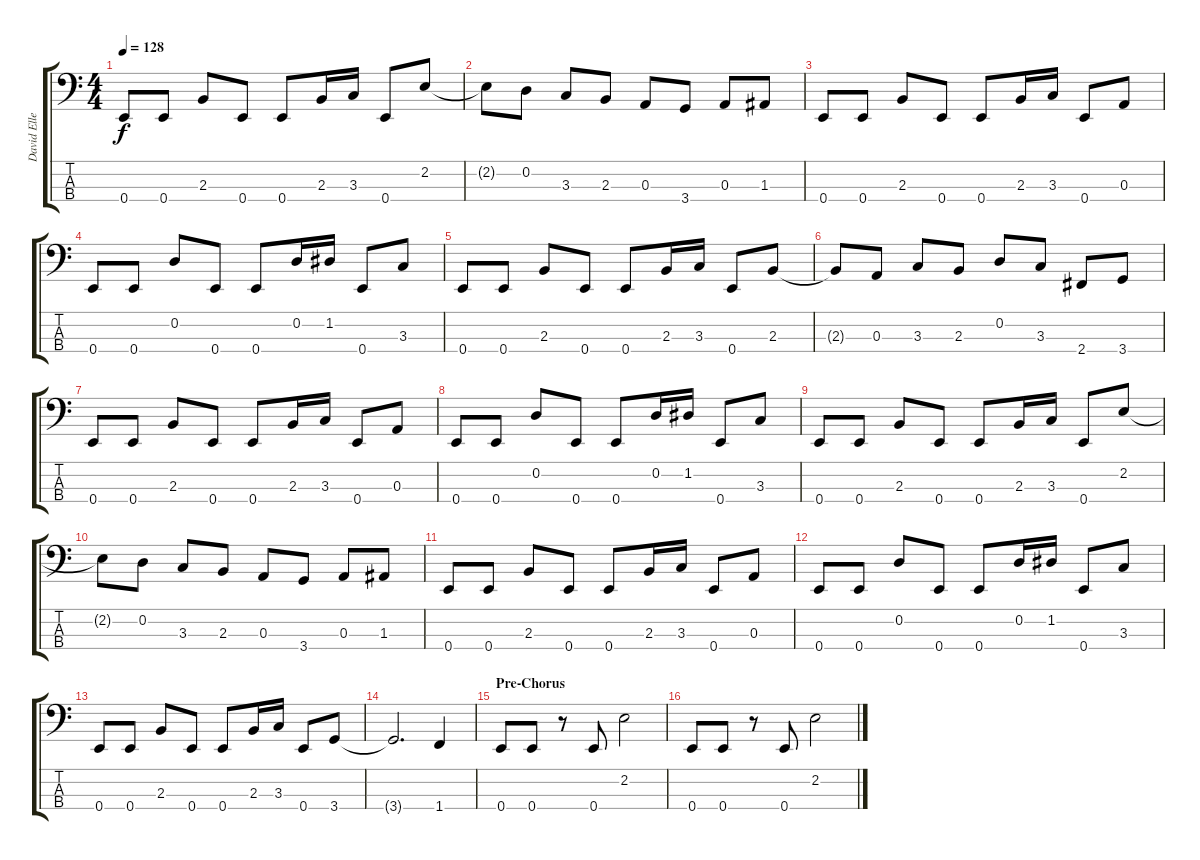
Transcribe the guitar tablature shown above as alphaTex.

\track ("David Ellefson" "David Elle") {instrument electricbasspick}
\staff {score tabs}
\tuning (G2 D2 A1 E1) {hide}
\ts (4 4)
\tempo 128
\clef f4
\ks c
0.4.8{dy f} 0.4.8 2.3.8 0.4.8 0.4.8 2.3.16 3.3.16 0.4.8 2.2.8 |
2.2{t}.8 0.2.8 3.3.8 2.3.8 0.3.8 3.4.8 0.3.8 1.3.8 |
0.4.8 0.4.8 2.3.8 0.4.8 0.4.8 2.3.16 3.3.16 0.4.8 0.3.8 |
0.4.8 0.4.8 0.2.8 0.4.8 0.4.8 0.2.16 1.2.16 0.4.8 3.3.8 |
0.4.8 0.4.8 2.3.8 0.4.8 0.4.8 2.3.16 3.3.16 0.4.8 2.3.8 |
2.3{t}.8 0.3.8 3.3.8 2.3.8 0.2.8 3.3.8 2.4.8 3.4.8 |
0.4.8 0.4.8 2.3.8 0.4.8 0.4.8 2.3.16 3.3.16 0.4.8 0.3.8 |
0.4.8 0.4.8 0.2.8 0.4.8 0.4.8 0.2.16 1.2.16 0.4.8 3.3.8 |
0.4.8 0.4.8 2.3.8 0.4.8 0.4.8 2.3.16 3.3.16 0.4.8 2.2.8 |
2.2{t}.8 0.2.8 3.3.8 2.3.8 0.3.8 3.4.8 0.3.8 1.3.8 |
0.4.8 0.4.8 2.3.8 0.4.8 0.4.8 2.3.16 3.3.16 0.4.8 0.3.8 |
0.4.8 0.4.8 0.2.8 0.4.8 0.4.8 0.2.16 1.2.16 0.4.8 3.3.8 |
0.4.8 0.4.8 2.3.8 0.4.8 0.4.8 2.3.16 3.3.16 0.4.8 3.4.8 |
3.4{t}.2{d} 1.4.4 |
\section ("" "Pre-Chorus")
0.4.8 0.4.8 r.8 0.4.8 2.2.2 |
0.4.8 0.4.8 r.8 0.4.8 2.2.2
